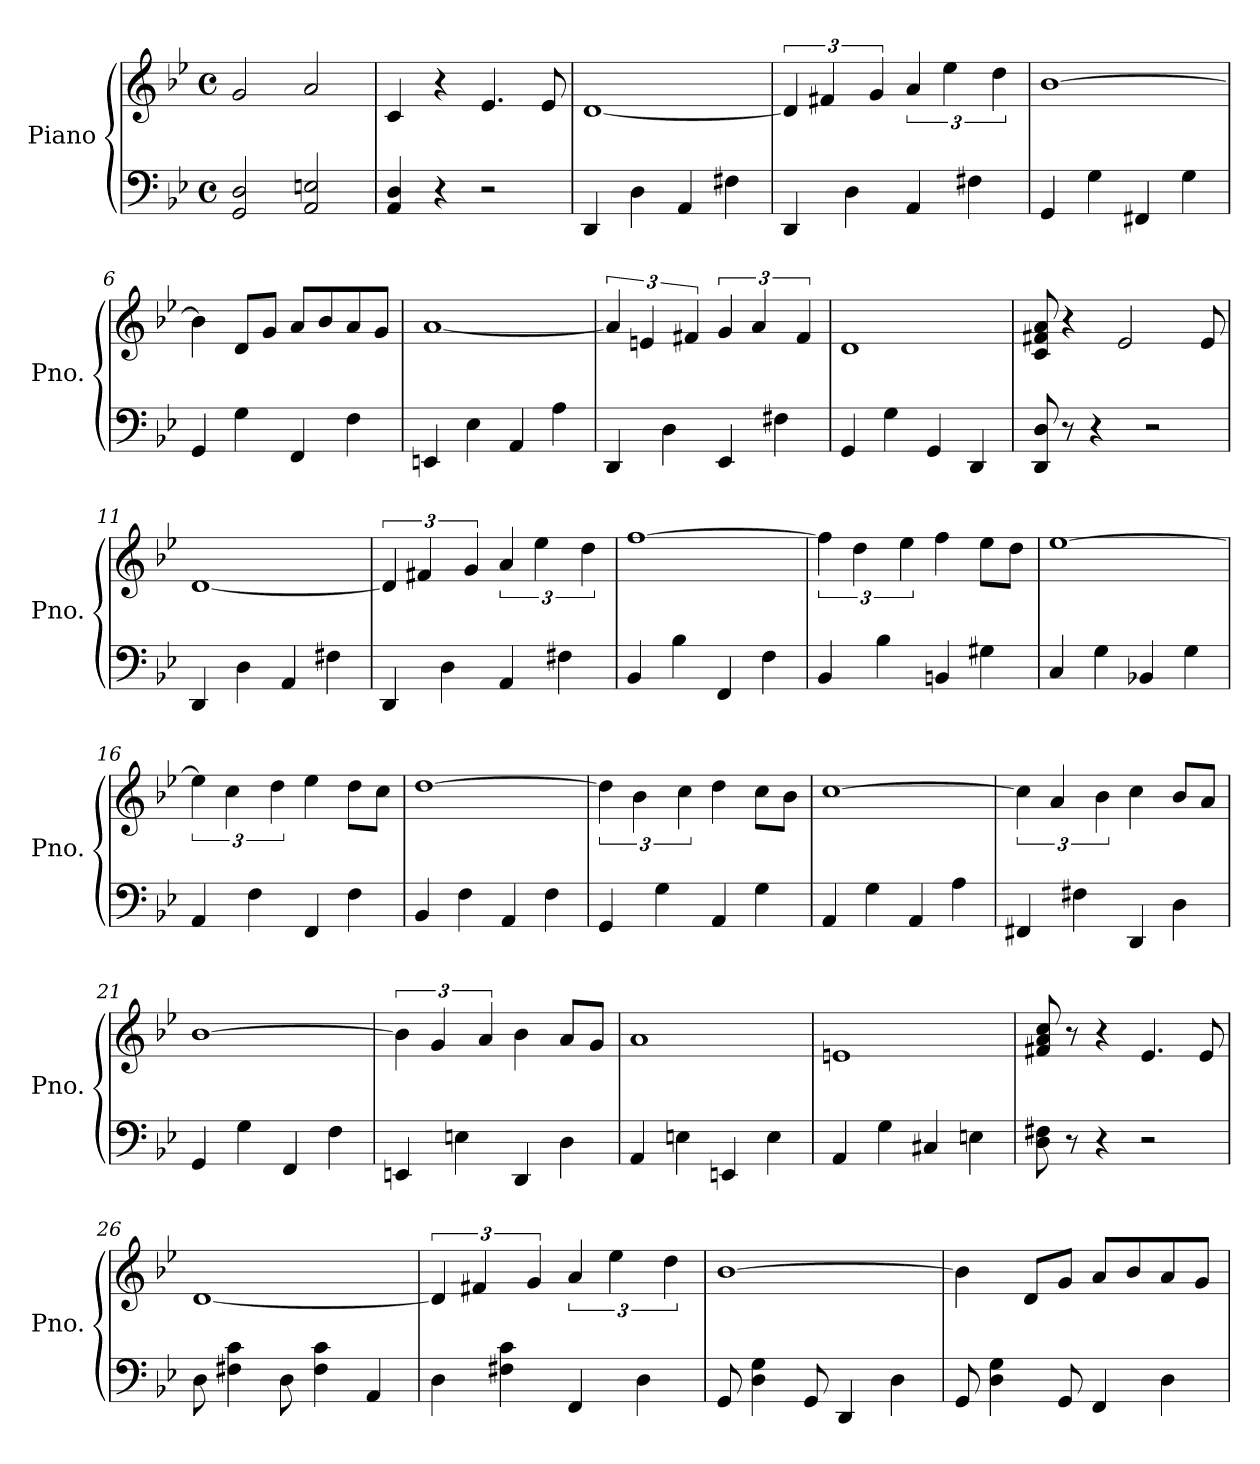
**kern	**kern
*part1	*part1
*staff2	*staff1
*I"Piano	*
*I'Pno.	*
*clefF4	*clefG2
*k[b-e-]	*k[b-e-]
*M4/4	*M4/4
*met(c)	*met(c)
*MM130	*MM130
=1	=1
2GG/<< 2D/<<	2g/
2AA/<< 2En/<<	2a/
=2	=2
4AA/<< 4D/<<	4c/
4r	4r
2r	4.e-/
.	8e-/
=3	=3
4DD</	[1d
4D<\	.
4AA</	.
4F#X<\	.
=4	=4
4DD</	6d/]
.	6f#X/
4D<\	.
.	6g/
4AA</	6a/
.	6ee-\
4F#X<\	.
.	6dd\
!!LO:LB:g=z
=5	=5
4GG</	[1b-
4G<\	.
4FF#X</	.
4G<\	.
=6	=6
4GG</	4b-\]
4G<\	8d/L
.	8g/J
4FF</	8a/L
.	8b-/
4F<\	8a/
.	8g/J
=7	=7
4EEn</	[1a
4E-<\	.
4AA</	.
4A<\	.
=8	=8
4DD</	6a/]
.	6en/
4D<\	.
.	6f#X/
4EE-</	6g/
.	6a/
4F#X<\	.
.	6f#/
=9	=9
4GG</	1d
4G<\	.
4GG</	.
4DD</	.
!!LO:LB:g=z
=10	=10
8DD/<< 8D/<<	8c/ 8f#X/ 8a/
8r	4r
4r	.
.	2e-/
2r	.
.	8e-/
=11	=11
4DD</	[1d
4D<\	.
4AA</	.
4F#X<\	.
=12	=12
4DD</	6d/]
.	6f#X/
4D<\	.
.	6g/
4AA</	6a/
.	6ee-\
4F#X<\	.
.	6dd\
=13	=13
4BB-</	[1ff
4B-<\	.
4FF</	.
4F<\	.
=14	=14
4BB-</	6ff\]
.	6dd\
4B-<\	.
.	6ee-\
4BBn</	4ff\
4G#X<\	8ee-\L
.	8dd\J
!!LO:LB:g=z
=15	=15
4C</	[1ee-
4G<\	.
4BB-X</	.
4G<\	.
=16	=16
4AA</	6ee-\]
.	6cc\
4F<\	.
.	6dd\
4FF</	4ee-\
4F<\	8dd\L
.	8cc\J
=17	=17
4BB-</	[1dd
4F<\	.
4AA</	.
4F<\	.
=18	=18
4GG</	6dd\]
.	6b-\
4G<\	.
.	6cc\
4AA</	4dd\
4G<\	8cc\L
.	8b-\J
=19	=19
4AA</	[1cc
4G<\	.
4AA</	.
4A<\	.
=20	=20
4FF#X</	6cc\]
.	6a/
4F#X<\	.
.	6b-\
4DD</	4cc\
4D<\	8b-/L
.	8a/J
!!LO:LB:g=z
=21	=21
4GG</	[1b-
4G<\	.
4FF</	.
4F<\	.
=22	=22
4EEn</	6b-\]
.	6g/
4En<\	.
.	6a/
4DD</	4b-\
4D<\	8a/L
.	8g/J
=23	=23
4AA</	1a
4En<\	.
4EEn</	.
4E<\	.
=24	=24
4AA</	1en
4G<\	.
4C#X</	.
4En<\	.
=25	=25
8D\<< 8F#X\<<	8f#X/ 8a/ 8cc/
8r	8r
4r	4r
2r	4.e-/
.	8e-/
!!LO:LB:g=z
=26	=26
8D<\	[1d
4F#X\<< 4c\<<	.
8D<\	.
4F#\<< 4c\<<	.
4AA</	.
=27	=27
4D<\	6d/]
.	6f#X/
4F#X\<< 4c\<<	.
.	6g/
4FF</	6a/
.	6ee-\
4D<\	.
.	6dd\
=28	=28
8GG</	[1b-
4D\<< 4G\<<	.
8GG</	.
4DD</	.
4D<\	.
=29	=29
8GG</	4b-\]
4D\<< 4G\<<	.
.	8d/L
8GG</	8g/J
4FF</	8a/L
.	8b-/
4D<\	8a/
.	8g/J
=	=
*-	*-
